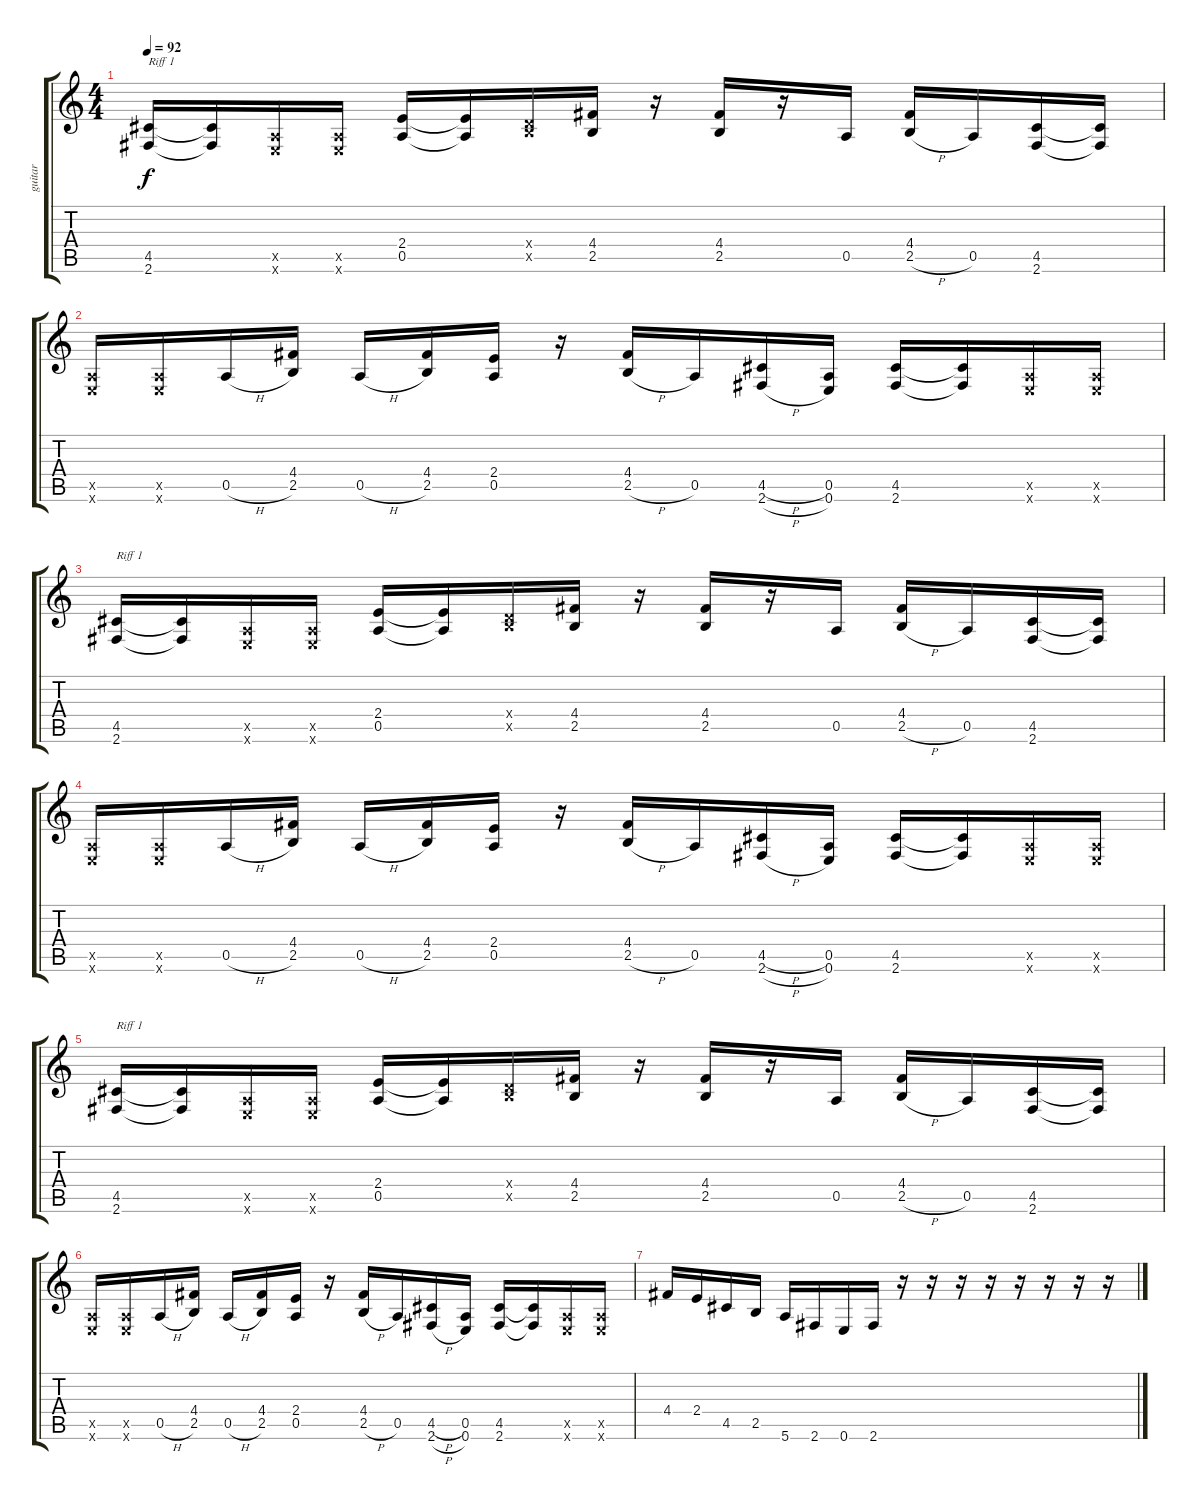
\track ("guitar" "guitar") {instrument overdrivenguitar}
\staff {score tabs}
\tuning (E4 B3 G3 D3 A2 E2) {hide}
\ts (4 4)
\tempo 92
\clef g2
\ks c
(4.5 2.6).16{txt "Riff 1" dy f} (4.5{t} 2.6{t}).16 (0.5{x} 0.6{x}).16 (0.5{x} 0.6{x}).16 (2.4 0.5).16 (2.4{t} 0.5{t}).16 (0.4{x} 2.5{x}).16 (4.4 2.5).16 r.16 (4.4 2.5).16 r.16 0.5.16 (4.4 2.5{h}).16 0.5.16 (4.5 2.6).16 (4.5{t} 2.6{t}).16 |
(0.5{x} 0.6{x}).16 (0.5{x} 0.6{x}).16 0.5{h}.16 (4.4 2.5).16 0.5{h}.16 (4.4 2.5).16 (2.4 0.5).16 r.16 (4.4 2.5{h}).16 0.5.16 (4.5{h} 2.6{h}).16 (0.5 0.6).16 (4.5 2.6).16 (4.5{t} 2.6{t}).16 (0.5{x} 0.6{x}).16 (0.5{x} 0.6{x}).16 |
(4.5 2.6).16{txt "Riff 1" instrument overdrivenguitar} (4.5{t} 2.6{t}).16 (0.5{x} 0.6{x}).16 (0.5{x} 0.6{x}).16 (2.4 0.5).16 (2.4{t} 0.5{t}).16 (0.4{x} 2.5{x}).16 (4.4 2.5).16 r.16 (4.4 2.5).16 r.16 0.5.16 (4.4 2.5{h}).16 0.5.16 (4.5 2.6).16 (4.5{t} 2.6{t}).16 |
(0.5{x} 0.6{x}).16 (0.5{x} 0.6{x}).16 0.5{h}.16 (4.4 2.5).16 0.5{h}.16 (4.4 2.5).16 (2.4 0.5).16 r.16 (4.4 2.5{h}).16 0.5.16 (4.5{h} 2.6{h}).16 (0.5 0.6).16 (4.5 2.6).16 (4.5{t} 2.6{t}).16 (0.5{x} 0.6{x}).16 (0.5{x} 0.6{x}).16 |
(4.5 2.6).16{txt "Riff 1"} (4.5{t} 2.6{t}).16 (0.5{x} 0.6{x}).16 (0.5{x} 0.6{x}).16 (2.4 0.5).16 (2.4{t} 0.5{t}).16 (0.4{x} 2.5{x}).16 (4.4 2.5).16 r.16 (4.4 2.5).16 r.16 0.5.16 (4.4 2.5{h}).16 0.5.16 (4.5 2.6).16 (4.5{t} 2.6{t}).16 |
(0.5{x} 0.6{x}).16 (0.5{x} 0.6{x}).16 0.5{h}.16 (4.4 2.5).16 0.5{h}.16 (4.4 2.5).16 (2.4 0.5).16 r.16 (4.4 2.5{h}).16 0.5.16 (4.5{h} 2.6{h}).16 (0.5 0.6).16 (4.5 2.6).16 (4.5{t} 2.6{t}).16 (0.5{x} 0.6{x}).16 (0.5{x} 0.6{x}).16 |
4.4.16 2.4.16 4.5.16 2.5.16 5.6.16 2.6.16 0.6.16 2.6.16 r.16 r.16 r.16 r.16 r.16 r.16 r.16 r.16
